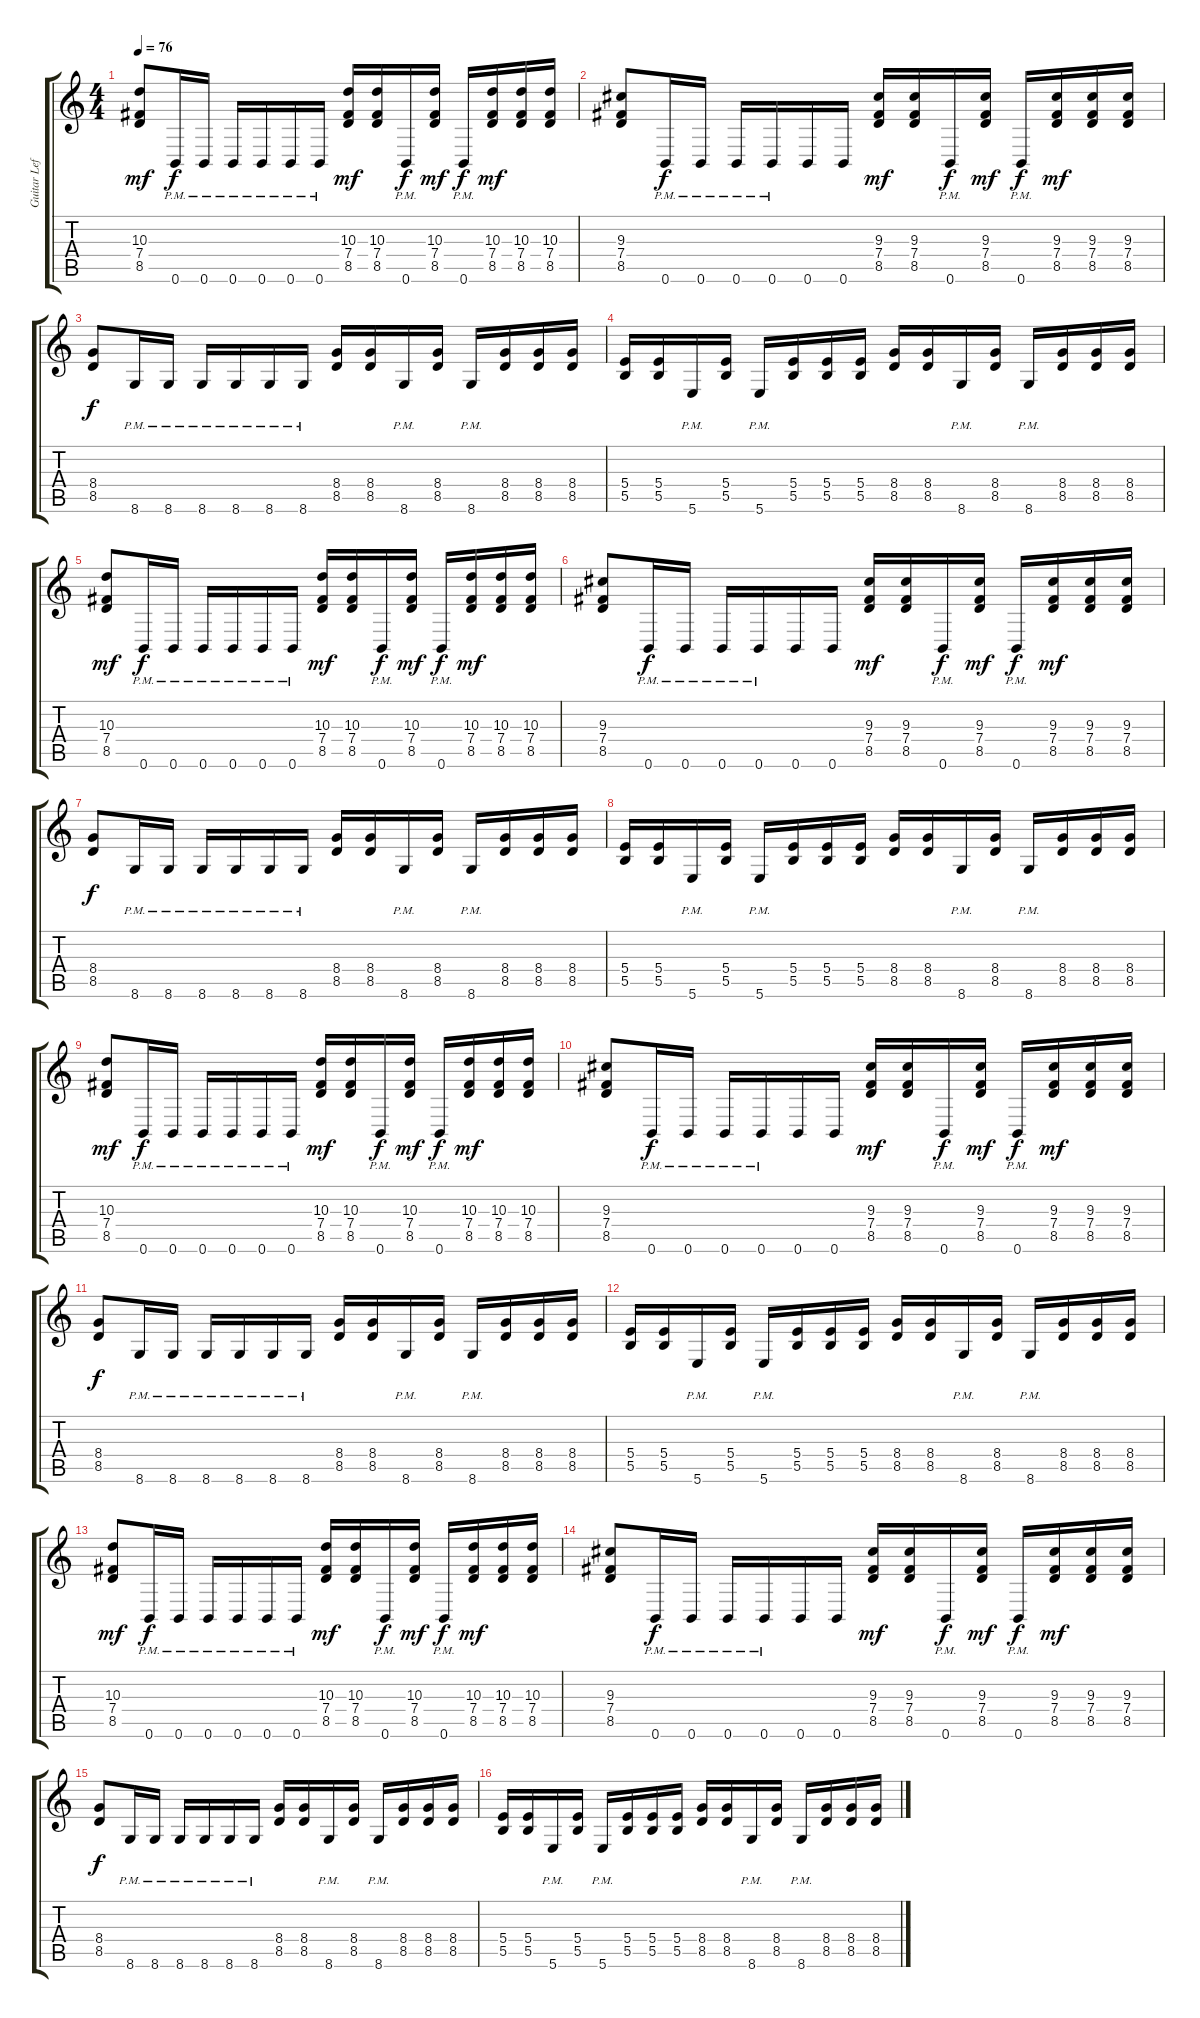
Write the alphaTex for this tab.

\track ("Guitar Left" "Guitar Lef") {instrument distortionguitar}
\staff {score tabs}
\tuning (Db4 Ab3 E3 B2 Gb2 B1) {hide}
\ts (4 4)
\tempo 76
\clef g2
\ks c
(10.3 7.4 8.5).8{dy mf instrument distortionguitar} 0.6{pm}.16{dy f} 0.6{pm}.16 0.6{pm}.16 0.6{pm}.16 0.6{pm}.16 0.6{pm}.16 (10.3 7.4 8.5).16{dy mf} (10.3 7.4 8.5).16 0.6{pm}.16{dy f} (10.3 7.4 8.5).16{dy mf} 0.6{pm}.16{dy f} (10.3 7.4 8.5).16{dy mf} (10.3 7.4 8.5).16 (10.3 7.4 8.5).16 |
(9.3 7.4 8.5).8 0.6{pm}.16{dy f} 0.6{pm}.16 0.6{pm}.16 0.6{pm}.16 0.6.16 0.6.16 (9.3 7.4 8.5).16{dy mf} (9.3 7.4 8.5).16 0.6{pm}.16{dy f} (9.3 7.4 8.5).16{dy mf} 0.6{pm}.16{dy f} (9.3 7.4 8.5).16{dy mf} (9.3 7.4 8.5).16 (9.3 7.4 8.5).16 |
(8.4 8.5).8{dy f} 8.6{pm}.16 8.6{pm}.16 8.6{pm}.16 8.6{pm}.16 8.6{pm}.16 8.6{pm}.16 (8.4 8.5).16 (8.4 8.5).16 8.6{pm}.16 (8.4 8.5).16 8.6{pm}.16 (8.4 8.5).16 (8.4 8.5).16 (8.4 8.5).16 |
(5.4 5.5).16 (5.4 5.5).16 5.6{pm}.16 (5.4 5.5).16 5.6{pm}.16 (5.4 5.5).16 (5.4 5.5).16 (5.4 5.5).16 (8.4 8.5).16 (8.4 8.5).16 8.6{pm}.16 (8.4 8.5).16 8.6{pm}.16 (8.4 8.5).16 (8.4 8.5).16 (8.4 8.5).16 |
(10.3 7.4 8.5).8{dy mf} 0.6{pm}.16{dy f} 0.6{pm}.16 0.6{pm}.16 0.6{pm}.16 0.6{pm}.16 0.6{pm}.16 (10.3 7.4 8.5).16{dy mf} (10.3 7.4 8.5).16 0.6{pm}.16{dy f} (10.3 7.4 8.5).16{dy mf} 0.6{pm}.16{dy f} (10.3 7.4 8.5).16{dy mf} (10.3 7.4 8.5).16 (10.3 7.4 8.5).16 |
(9.3 7.4 8.5).8 0.6{pm}.16{dy f} 0.6{pm}.16 0.6{pm}.16 0.6{pm}.16 0.6.16 0.6.16 (9.3 7.4 8.5).16{dy mf} (9.3 7.4 8.5).16 0.6{pm}.16{dy f} (9.3 7.4 8.5).16{dy mf} 0.6{pm}.16{dy f} (9.3 7.4 8.5).16{dy mf} (9.3 7.4 8.5).16 (9.3 7.4 8.5).16 |
(8.4 8.5).8{dy f} 8.6{pm}.16 8.6{pm}.16 8.6{pm}.16 8.6{pm}.16 8.6{pm}.16 8.6{pm}.16 (8.4 8.5).16 (8.4 8.5).16 8.6{pm}.16 (8.4 8.5).16 8.6{pm}.16 (8.4 8.5).16 (8.4 8.5).16 (8.4 8.5).16 |
(5.4 5.5).16 (5.4 5.5).16 5.6{pm}.16 (5.4 5.5).16 5.6{pm}.16 (5.4 5.5).16 (5.4 5.5).16 (5.4 5.5).16 (8.4 8.5).16 (8.4 8.5).16 8.6{pm}.16 (8.4 8.5).16 8.6{pm}.16 (8.4 8.5).16 (8.4 8.5).16 (8.4 8.5).16 |
(10.3 7.4 8.5).8{dy mf} 0.6{pm}.16{dy f} 0.6{pm}.16 0.6{pm}.16 0.6{pm}.16 0.6{pm}.16 0.6{pm}.16 (10.3 7.4 8.5).16{dy mf} (10.3 7.4 8.5).16 0.6{pm}.16{dy f} (10.3 7.4 8.5).16{dy mf} 0.6{pm}.16{dy f} (10.3 7.4 8.5).16{dy mf} (10.3 7.4 8.5).16 (10.3 7.4 8.5).16 |
(9.3 7.4 8.5).8 0.6{pm}.16{dy f} 0.6{pm}.16 0.6{pm}.16 0.6{pm}.16 0.6.16 0.6.16 (9.3 7.4 8.5).16{dy mf} (9.3 7.4 8.5).16 0.6{pm}.16{dy f} (9.3 7.4 8.5).16{dy mf} 0.6{pm}.16{dy f} (9.3 7.4 8.5).16{dy mf} (9.3 7.4 8.5).16 (9.3 7.4 8.5).16 |
(8.4 8.5).8{dy f} 8.6{pm}.16 8.6{pm}.16 8.6{pm}.16 8.6{pm}.16 8.6{pm}.16 8.6{pm}.16 (8.4 8.5).16 (8.4 8.5).16 8.6{pm}.16 (8.4 8.5).16 8.6{pm}.16 (8.4 8.5).16 (8.4 8.5).16 (8.4 8.5).16 |
(5.4 5.5).16 (5.4 5.5).16 5.6{pm}.16 (5.4 5.5).16 5.6{pm}.16 (5.4 5.5).16 (5.4 5.5).16 (5.4 5.5).16 (8.4 8.5).16 (8.4 8.5).16 8.6{pm}.16 (8.4 8.5).16 8.6{pm}.16 (8.4 8.5).16 (8.4 8.5).16 (8.4 8.5).16 |
(10.3 7.4 8.5).8{dy mf} 0.6{pm}.16{dy f} 0.6{pm}.16 0.6{pm}.16 0.6{pm}.16 0.6{pm}.16 0.6{pm}.16 (10.3 7.4 8.5).16{dy mf} (10.3 7.4 8.5).16 0.6{pm}.16{dy f} (10.3 7.4 8.5).16{dy mf} 0.6{pm}.16{dy f} (10.3 7.4 8.5).16{dy mf} (10.3 7.4 8.5).16 (10.3 7.4 8.5).16 |
(9.3 7.4 8.5).8 0.6{pm}.16{dy f} 0.6{pm}.16 0.6{pm}.16 0.6{pm}.16 0.6.16 0.6.16 (9.3 7.4 8.5).16{dy mf} (9.3 7.4 8.5).16 0.6{pm}.16{dy f} (9.3 7.4 8.5).16{dy mf} 0.6{pm}.16{dy f} (9.3 7.4 8.5).16{dy mf} (9.3 7.4 8.5).16 (9.3 7.4 8.5).16 |
(8.4 8.5).8{dy f} 8.6{pm}.16 8.6{pm}.16 8.6{pm}.16 8.6{pm}.16 8.6{pm}.16 8.6{pm}.16 (8.4 8.5).16 (8.4 8.5).16 8.6{pm}.16 (8.4 8.5).16 8.6{pm}.16 (8.4 8.5).16 (8.4 8.5).16 (8.4 8.5).16 |
(5.4 5.5).16 (5.4 5.5).16 5.6{pm}.16 (5.4 5.5).16 5.6{pm}.16 (5.4 5.5).16 (5.4 5.5).16 (5.4 5.5).16 (8.4 8.5).16 (8.4 8.5).16 8.6{pm}.16 (8.4 8.5).16 8.6{pm}.16 (8.4 8.5).16 (8.4 8.5).16 (8.4 8.5).16
